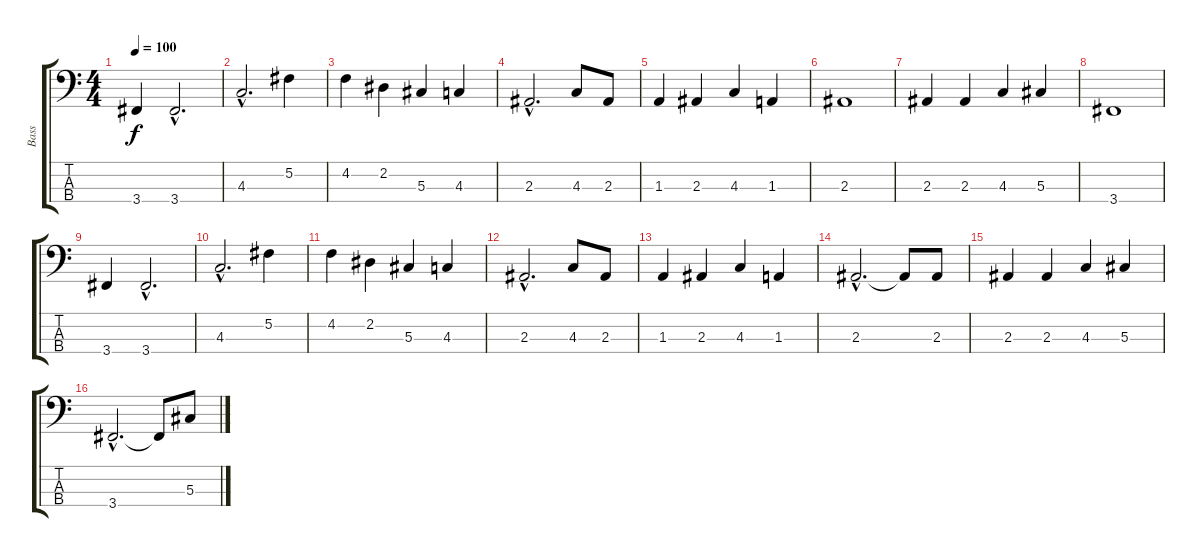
\track ("Bass" "Bass") {instrument electricbassfinger}
\staff {score tabs}
\tuning (Gb2 Db2 Ab1 Eb1) {hide}
\ts (4 4)
\tempo 100
\clef f4
\ks c
3.4.4{dy f} 3.4{hac}.2{d} |
4.3{hac}.2{d} 5.2.4 |
4.2.4 2.2.4 5.3.4 4.3.4 |
2.3{hac}.2{d} 4.3.8 2.3.8 |
1.3.4 2.3.4 4.3.4 1.3.4 |
2.3.1{volume 12} |
2.3.4 2.3.4 4.3.4 5.3.4 |
3.4.1{volume 11} |
3.4.4 3.4{hac}.2{d} |
4.3{hac}.2{d} 5.2.4 |
4.2.4 2.2.4 5.3.4 4.3.4 |
2.3{hac}.2{d volume 10} 4.3.8 2.3.8 |
1.3.4 2.3.4 4.3.4 1.3.4 |
2.3{hac}.2{d volume 9} 2.3{t}.8 2.3.8 |
2.3.4 2.3.4 4.3.4 5.3.4 |
3.4{hac}.2{d volume 8} 3.4{t}.8 5.3.8
